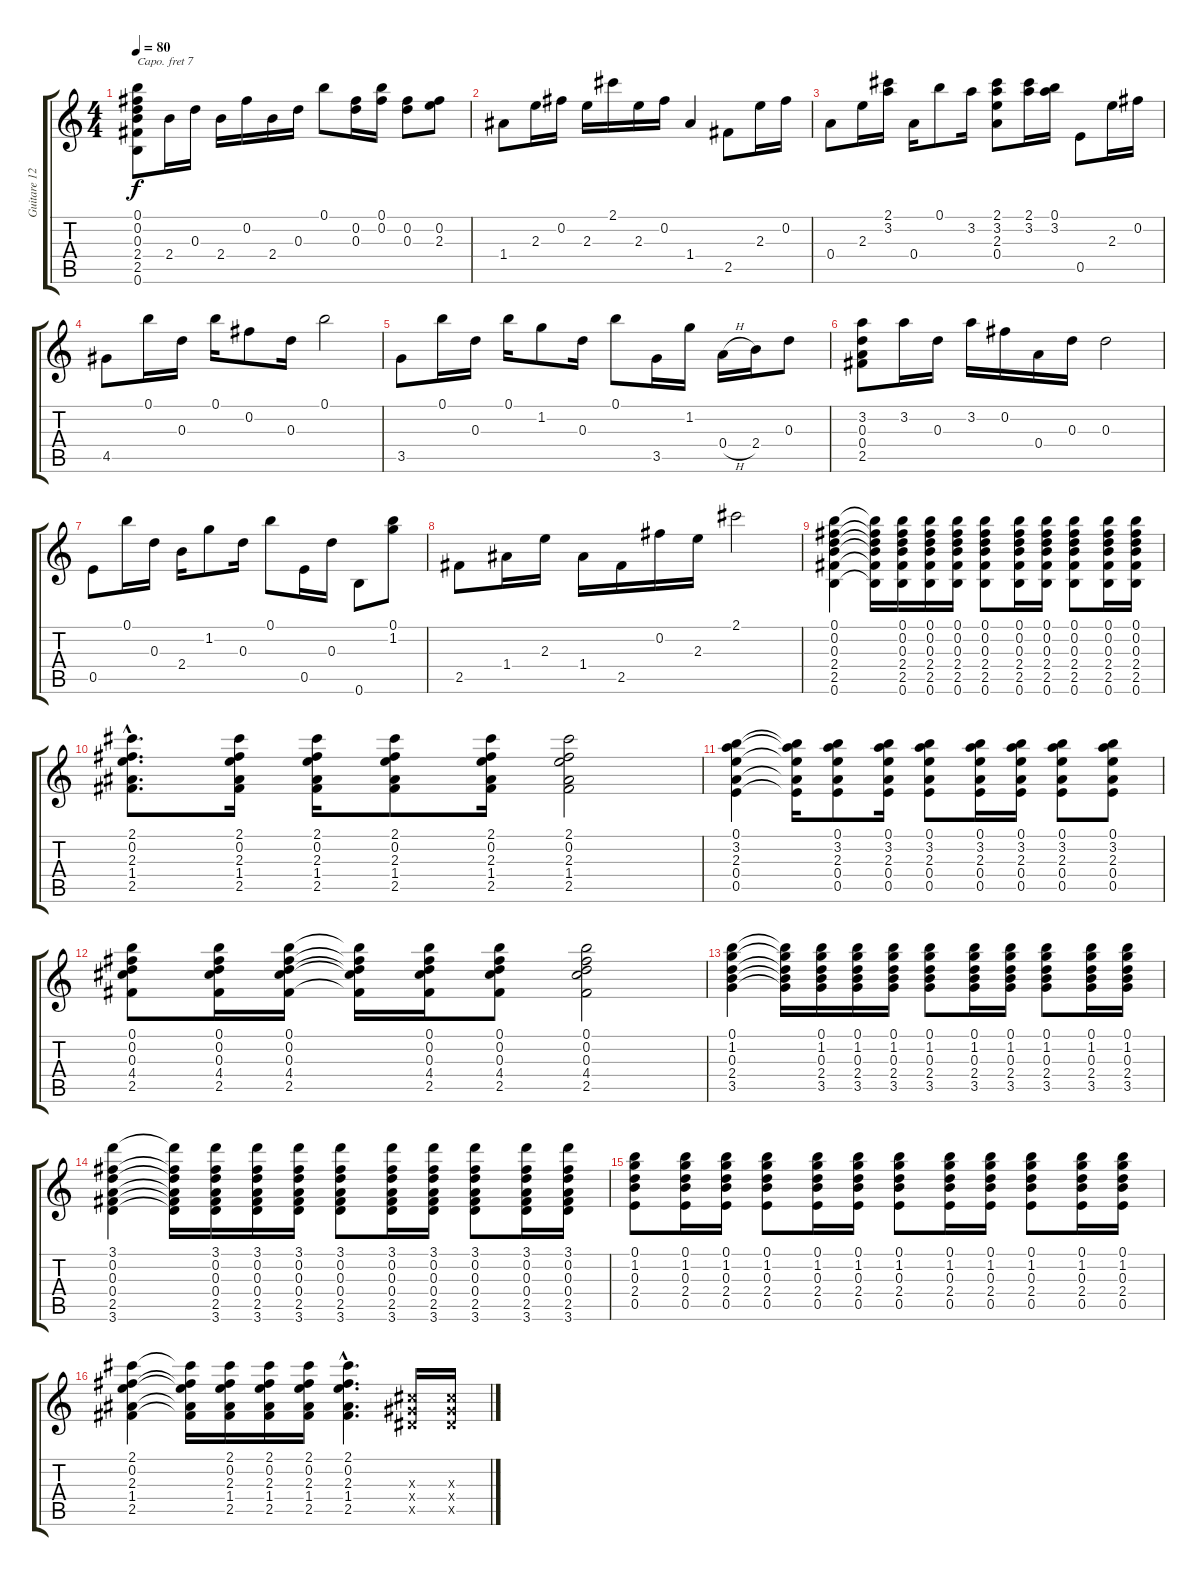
\track ("Guitare 12 cordes (1)" "Guitare 12") {instrument acousticguitarsteel}
\staff {score tabs}
\capo 7
\tuning (E4 B3 G3 D3 A2 E2) {hide}
\ts (4 4)
\tempo 80
\clef g2
\ks c
(0.1 0.2 0.3 2.4 2.5 0.6).8{dy f} 2.4.16 0.3.16 2.4.16 0.2.16 2.4.16 0.3.16 0.1.8 (0.2 0.3).16 (0.1 0.2).16 (0.2 0.3).8 (0.2 2.3).8 |
1.4.8 2.3.16 0.2.16 2.3.16 2.1.16 2.3.16 0.2.16 1.4.4 2.5.8 2.3.16 0.2.16 |
0.4.8 2.3.16 (2.1 3.2).16 0.4.16 0.1.8 3.2.16 (2.1 3.2 2.3 0.4).8 (2.1 3.2).16 (0.1 3.2).16 0.5.8 2.3.16 0.2.16 |
4.5.8 0.1.16 0.3.16 0.1.16 0.2.8 0.3.16 0.1.2 |
3.5.8 0.1.16 0.3.16 0.1.16 1.2.8 0.3.16 0.1.8 3.5.16 1.2.16 0.4{h}.16 2.4.16 0.3.8 |
(3.2 0.3 0.4 2.5).8 3.2.16 0.3.16 3.2.16 0.2.16 0.4.16 0.3.16 0.3.2 |
0.5.8 0.1.16 0.3.16 2.4.16 1.2.8 0.3.16 0.1.8 0.5.16 0.3.16 0.6.8 (0.1 1.2).8 |
2.5.8 1.4.16 2.3.16 1.4.16 2.5.16 0.2.16 2.3.16 2.1.2 |
(0.1 0.2 0.3 2.4 2.5 0.6).4 (0.1{t} 0.2{t} 0.3{t} 2.4{t} 2.5{t} 0.6{t}).16 (0.1 0.2 0.3 2.4 2.5 0.6).16 (0.1 0.2 0.3 2.4 2.5 0.6).16 (0.1 0.2 0.3 2.4 2.5 0.6).16 (0.1 0.2 0.3 2.4 2.5 0.6).8 (0.1 0.2 0.3 2.4 2.5 0.6).16 (0.1 0.2 0.3 2.4 2.5 0.6).16 (0.1 0.2 0.3 2.4 2.5 0.6).8 (0.1 0.2 0.3 2.4 2.5 0.6).16 (0.1 0.2 0.3 2.4 2.5 0.6).16 |
(2.1{hac} 0.2{hac} 2.3{hac} 1.4{hac} 2.5{hac}).8{d} (2.1 0.2 2.3 1.4 2.5).16 (2.1 0.2 2.3 1.4 2.5).16 (2.1 0.2 2.3 1.4 2.5).8 (2.1 0.2 2.3 1.4 2.5).16 (2.1 0.2 2.3 1.4 2.5).2 |
(0.1 3.2 2.3 0.4 0.5).4 (0.1{t} 3.2{t} 2.3{t} 0.4{t} 0.5{t}).16 (0.1 3.2 2.3 0.4 0.5).8 (0.1 3.2 2.3 0.4 0.5).16 (0.1 3.2 2.3 0.4 0.5).8 (0.1 3.2 2.3 0.4 0.5).16 (0.1 3.2 2.3 0.4 0.5).16 (0.1 3.2 2.3 0.4 0.5).8 (0.1 3.2 2.3 0.4 0.5).8 |
(0.1 0.2 0.3 4.4 2.5).8 (0.1 0.2 0.3 4.4 2.5).16 (0.1 0.2 0.3 4.4 2.5).16 (0.1{t} 0.2{t} 0.3{t} 4.4{t} 2.5{t}).16 (0.1 0.2 0.3 4.4 2.5).16 (0.1 0.2 0.3 4.4 2.5).8 (0.1 0.2 0.3 4.4 2.5).2 |
(0.1 1.2 0.3 2.4 3.5).4 (0.1{t} 1.2{t} 0.3{t} 2.4{t} 3.5{t}).16 (0.1 1.2 0.3 2.4 3.5).16 (0.1 1.2 0.3 2.4 3.5).16 (0.1 1.2 0.3 2.4 3.5).16 (0.1 1.2 0.3 2.4 3.5).8 (0.1 1.2 0.3 2.4 3.5).16 (0.1 1.2 0.3 2.4 3.5).16 (0.1 1.2 0.3 2.4 3.5).8 (0.1 1.2 0.3 2.4 3.5).16 (0.1 1.2 0.3 2.4 3.5).16 |
(3.1 0.2 0.3 0.4 2.5 3.6).4 (3.1{t} 0.2{t} 0.3{t} 0.4{t} 2.5{t} 3.6{t}).16 (3.1 0.2 0.3 0.4 2.5 3.6).16 (3.1 0.2 0.3 0.4 2.5 3.6).16 (3.1 0.2 0.3 0.4 2.5 3.6).16 (3.1 0.2 0.3 0.4 2.5 3.6).8 (3.1 0.2 0.3 0.4 2.5 3.6).16 (3.1 0.2 0.3 0.4 2.5 3.6).16 (3.1 0.2 0.3 0.4 2.5 3.6).8 (3.1 0.2 0.3 0.4 2.5 3.6).16 (3.1 0.2 0.3 0.4 2.5 3.6).16 |
(0.1 1.2 0.3 2.4 0.5).8 (0.1 1.2 0.3 2.4 0.5).16 (0.1 1.2 0.3 2.4 0.5).16 (0.1 1.2 0.3 2.4 0.5).8 (0.1 1.2 0.3 2.4 0.5).16 (0.1 1.2 0.3 2.4 0.5).16 (0.1 1.2 0.3 2.4 0.5).8 (0.1 1.2 0.3 2.4 0.5).16 (0.1 1.2 0.3 2.4 0.5).16 (0.1 1.2 0.3 2.4 0.5).8 (0.1 1.2 0.3 2.4 0.5).16 (0.1 1.2 0.3 2.4 0.5).16 |
(2.1 0.2 2.3 1.4 2.5).4 (2.1{t} 0.2{t} 2.3{t} 1.4{t} 2.5{t}).16 (2.1 0.2 2.3 1.4 2.5).16 (2.1 0.2 2.3 1.4 2.5).16 (2.1 0.2 2.3 1.4 2.5).16 (2.1{hac} 0.2{hac} 2.3{hac} 1.4{hac} 2.5{hac}).4{d} (-1.3{x} -1.4{x} -1.5{x}).16 (-1.3{x} -1.4{x} -1.5{x}).16
